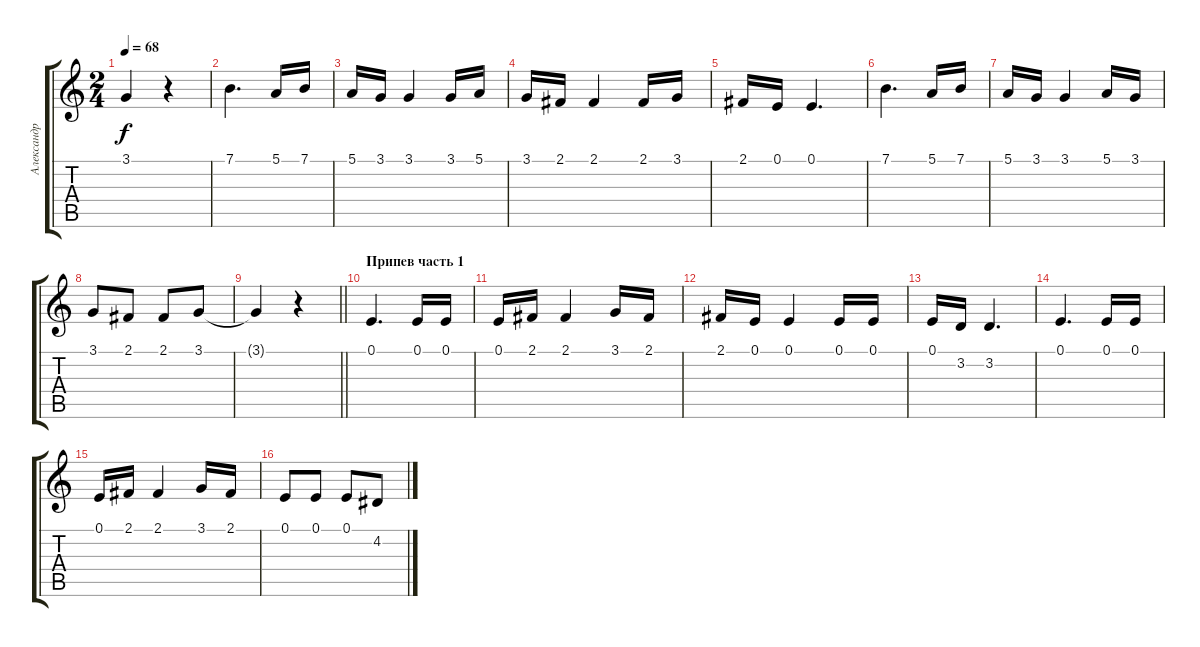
\track ("Александр Булгаков" "Александр ") {instrument flute}
\staff {score tabs}
\tuning (E4 B3 G3 D3 A2 E2) {hide}
\ts (2 4)
\tempo 68
\clef g2
\ks c
3.1{t}.4{dy f} r.4 |
7.1.4{d} 5.1.16 7.1.16 |
5.1.16 3.1.16 3.1.4 3.1.16 5.1.16 |
3.1.16 2.1.16 2.1.4 2.1.16 3.1.16 |
2.1.16 0.1.16 0.1.4{d} |
7.1.4{d} 5.1.16 7.1.16 |
5.1.16 3.1.16 3.1.4 5.1.16 3.1.16 |
3.1.8 2.1.8 2.1.8 3.1.8 |
\barLineRight lightlight
3.1{t}.4 r.4 |
\section ("" "Припев часть 1")
0.1.4{d} 0.1.16 0.1.16 |
0.1.16 2.1.16 2.1.4 3.1.16 2.1.16 |
2.1.16 0.1.16 0.1.4 0.1.16 0.1.16 |
0.1.16 3.2.16 3.2.4{d} |
0.1.4{d} 0.1.16 0.1.16 |
0.1.16 2.1.16 2.1.4 3.1.16 2.1.16 |
0.1.8 0.1.8 0.1.8 4.2.8
